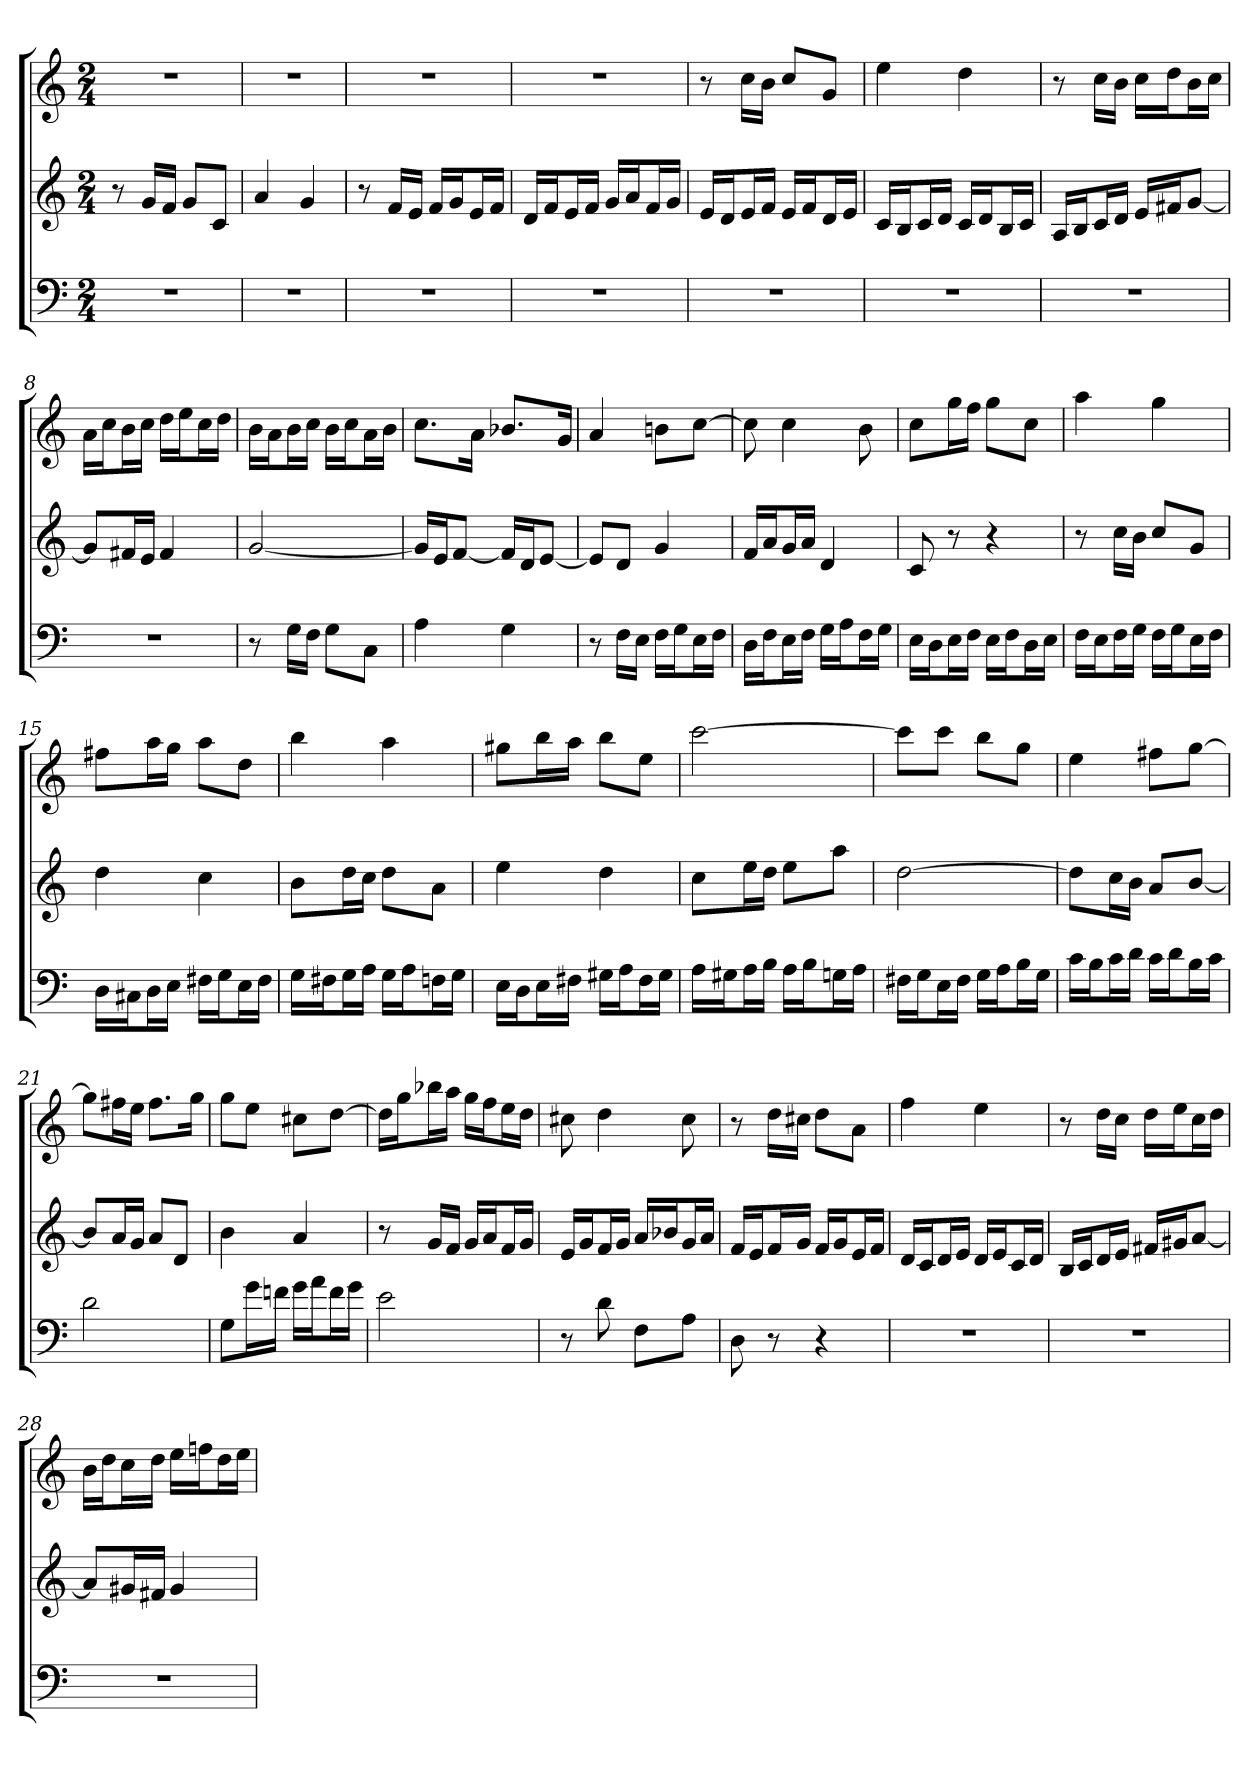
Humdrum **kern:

**kern	**kern	**kern
*part3	*part2	*part1
*staff3	*staff2	*staff1
*clefF4	*clefG2	*clefG2
*k[]	*k[]	*k[]
*C:	*C:	*C:
*M2/4	*M2/4	*M2/4
=1	=1	=1
2r	8r	2r
.	16g/LL	.
.	16f/JJ	.
.	8g/L	.
.	8c/J	.
=2	=2	=2
2r	4a	2r
.	4g	.
=3	=3	=3
2r	8r	2r
.	16f/LL	.
.	16e/JJ	.
.	16f/LL	.
.	16g/J	.
.	16e/L	.
.	16f/JJ	.
=4	=4	=4
2r	16d/LL	2r
.	16f/J	.
.	16e/L	.
.	16f/JJ	.
.	16g/LL	.
.	16a/J	.
.	16f/L	.
.	16g/JJ	.
=5	=5	=5
2r	16e/LL	8r
.	16d/J	.
.	16e/L	16cc\LL
.	16f/JJ	16b\JJ
.	16e/LL	8cc/L
.	16f/J	.
.	16d/L	8g/J
.	16e/JJ	.
=6	=6	=6
2r	16c/LL	4ee
.	16B/J	.
.	16c/L	.
.	16d/JJ	.
.	16c/LL	4dd
.	16d/J	.
.	16B/L	.
.	16c/JJ	.
=7	=7	=7
2r	16A/LL	8r
.	16B/J	.
.	16c/L	16cc\LL
.	16d/JJ	16b\JJ
.	16e/LL	16cc\LL
.	16f#X/J	16dd\J
.	[8g/J	16b\L
.	.	16cc\JJ
=8	=8	=8
2r	8g/L]	16a\LL
.	.	16cc\J
.	16f#X/L	16b\L
.	16e/JJ	16cc\JJ
.	4f#	16dd\LL
.	.	16ee\J
.	.	16cc\L
.	.	16dd\JJ
=9	=9	=9
8r	[2g	16b\LL
.	.	16a\J
16G\LL	.	16b\L
16F\JJ	.	16cc\JJ
8G\L	.	16b\LL
.	.	16cc\J
8C\J	.	16a\L
.	.	16b\JJ
=10	=10	=10
4A	16g/LL]	8.cc\L
.	16e/J	.
.	[8f/J	.
.	.	16a\Jk
4G	16f/LL]	8.b-X/L
.	16d/J	.
.	[8e/J	.
.	.	16g/Jk
=11	=11	=11
8r	8e/L]	4a
16F\LL	8d/J	.
16E\JJ	.	.
16F\LL	4g	8bn\L
16G\J	.	.
16E\L	.	[8cc\J
16F\JJ	.	.
=12	=12	=12
16D\LL	16f/LL	8cc]
16F\J	16a/J	.
16E\L	16g/L	4cc
16F\JJ	16a/JJ	.
16G\LL	4d	.
16A\J	.	.
16F\L	.	8b
16G\JJ	.	.
=13	=13	=13
16E\LL	8c	8cc\L
16D\J	.	.
16E\L	8r	16gg\L
16F\JJ	.	16ff\JJ
16E\LL	4r	8gg\L
16F\J	.	.
16D\L	.	8cc\J
16E\JJ	.	.
=14	=14	=14
16F\LL	8r	4aa
16E\J	.	.
16F\L	16cc\LL	.
16G\JJ	16b\JJ	.
16F\LL	8cc/L	4gg
16G\J	.	.
16E\L	8g/J	.
16F\JJ	.	.
=15	=15	=15
16D\LL	4dd	8ff#X\L
16C#X\J	.	.
16D\L	.	16aa\L
16E\JJ	.	16gg\JJ
16F#X\LL	4cc	8aa\L
16G\J	.	.
16E\L	.	8dd\J
16F#\JJ	.	.
=16	=16	=16
16G\LL	8b\L	4bb
16F#X\J	.	.
16G\L	16dd\L	.
16A\JJ	16cc\JJ	.
16G\LL	8dd\L	4aa
16A\J	.	.
16Fn\L	8a\J	.
16G\JJ	.	.
=17	=17	=17
16E\LL	4ee	8gg#X\L
16D\J	.	.
16E\L	.	16bb\L
16F#X\JJ	.	16aa\JJ
16G#X\LL	4dd	8bb\L
16A\J	.	.
16F#\L	.	8ee\J
16G#\JJ	.	.
=18	=18	=18
16A\LL	8cc\L	[2ccc
16G#X\J	.	.
16A\L	16ee\L	.
16B\JJ	16dd\JJ	.
16A\LL	8ee\L	.
16B\J	.	.
16Gn\L	8aa\J	.
16A\JJ	.	.
=19	=19	=19
16F#X\LL	[2dd	8ccc\L]
16G\J	.	.
16E\L	.	8ccc\J
16F#\JJ	.	.
16G\LL	.	8bb\L
16A\J	.	.
16B\L	.	8gg\J
16G\JJ	.	.
=20	=20	=20
16c\LL	8dd\L]	4ee
16B\J	.	.
16c\L	16cc\L	.
16d\JJ	16b\JJ	.
16c\LL	8a/L	8ff#X\L
16d\J	.	.
16B\L	[8b/J	[8gg\J
16c\JJ	.	.
=21	=21	=21
2d	8b/L]	8gg\L]
.	16a/L	16ff#X\L
.	16g/JJ	16ee\JJ
.	8a/L	8.ff#\L
.	8d/J	.
.	.	16gg\Jk
=22	=22	=22
8G\L	4b	8gg\L
16g\L	.	8ee\J
16fn\JJ	.	.
16g\LL	4a	8cc#X\L
16a\J	.	.
16f\L	.	[8dd\J
16g\JJ	.	.
=23	=23	=23
2e	8r	16dd\LL]
.	.	16gg\J
.	16g/LL	16bb-X\L
.	16f/JJ	16aa\JJ
.	16g/LL	16gg\LL
.	16a/J	16ff\J
.	16f/L	16ee\L
.	16g/JJ	16dd\JJ
=24	=24	=24
8r	16e/LL	8cc#X
.	16g/J	.
8d	16f/L	4dd
.	16g/JJ	.
8F\L	16a/LL	.
.	16b-X/J	.
8A\J	16g/L	8cc#
.	16a/JJ	.
=25	=25	=25
8D	16f/LL	8r
.	16e/J	.
8r	16f/L	16dd\LL
.	16g/JJ	16cc#X\JJ
4r	16f/LL	8dd\L
.	16g/J	.
.	16e/L	8a\J
.	16f/JJ	.
=26	=26	=26
2r	16d/LL	4ff
.	16c/J	.
.	16d/L	.
.	16e/JJ	.
.	16d/LL	4ee
.	16e/J	.
.	16c/L	.
.	16d/JJ	.
=27	=27	=27
2r	16B/LL	8r
.	16c/J	.
.	16d/L	16dd\LL
.	16e/JJ	16cc\JJ
.	16f#X/LL	16dd\LL
.	16g#X/J	16ee\J
.	[8a/J	16cc\L
.	.	16dd\JJ
=28	=28	=28
2r	8a/L]	16b\LL
.	.	16dd\J
.	16g#X/L	16cc\L
.	16f#X/JJ	16dd\JJ
.	4g#	16ee\LL
.	.	16ffn\J
.	.	16dd\L
.	.	16ee\JJ
=	=	=
*-	*-	*-
